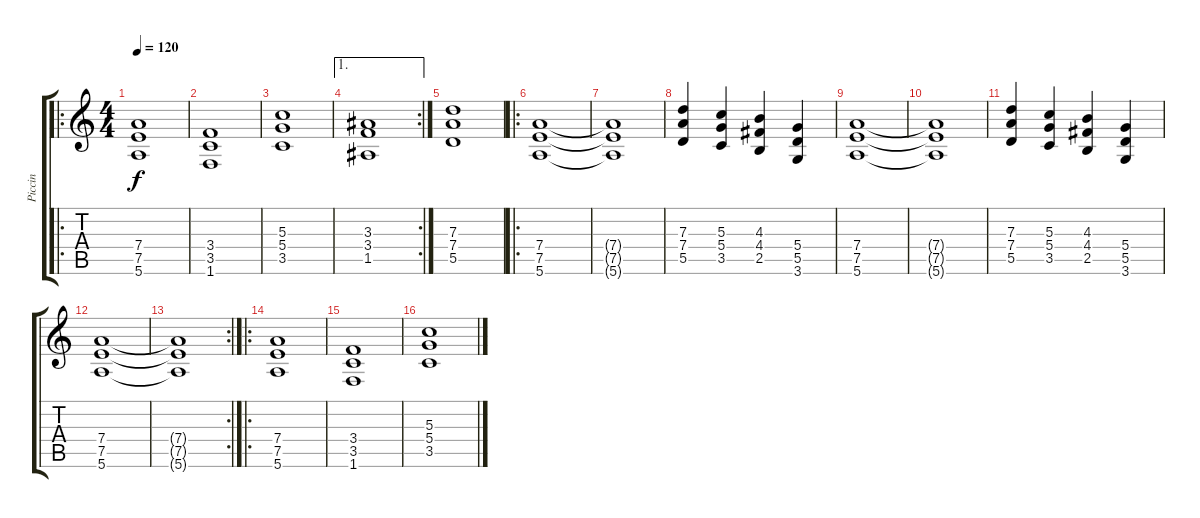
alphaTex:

\track ("Piccin" "Piccin") {instrument distortionguitar}
\staff {score tabs}
\tuning (E4 B3 G3 D3 A2 E2) {hide}
\ro
\ts (4 4)
\tempo 120
\clef g2
\ks c
(7.4 7.5 5.6).1{dy f} |
(3.4 3.5 1.6).1 |
(5.3 5.4 3.5).1 |
\ae 1
\rc 2
(3.3 3.4 1.5).1 |
(7.3 7.4 5.5).1 |
\ro
(7.4 7.5 5.6).1 |
(7.4{t} 7.5{t} 5.6{t}).1 |
(7.3 7.4 5.5).4 (5.3 5.4 3.5).4 (4.3 4.4 2.5).4 (5.4 5.5 3.6).4 |
(7.4 7.5 5.6).1 |
(7.4{t} 7.5{t} 5.6{t}).1 |
(7.3 7.4 5.5).4 (5.3 5.4 3.5).4 (4.3 4.4 2.5).4 (5.4 5.5 3.6).4 |
(7.4 7.5 5.6).1 |
\rc 2
(7.4{t} 7.5{t} 5.6{t}).1 |
\ro
(7.4 7.5 5.6).1 |
(3.4 3.5 1.6).1 |
(5.3 5.4 3.5).1
